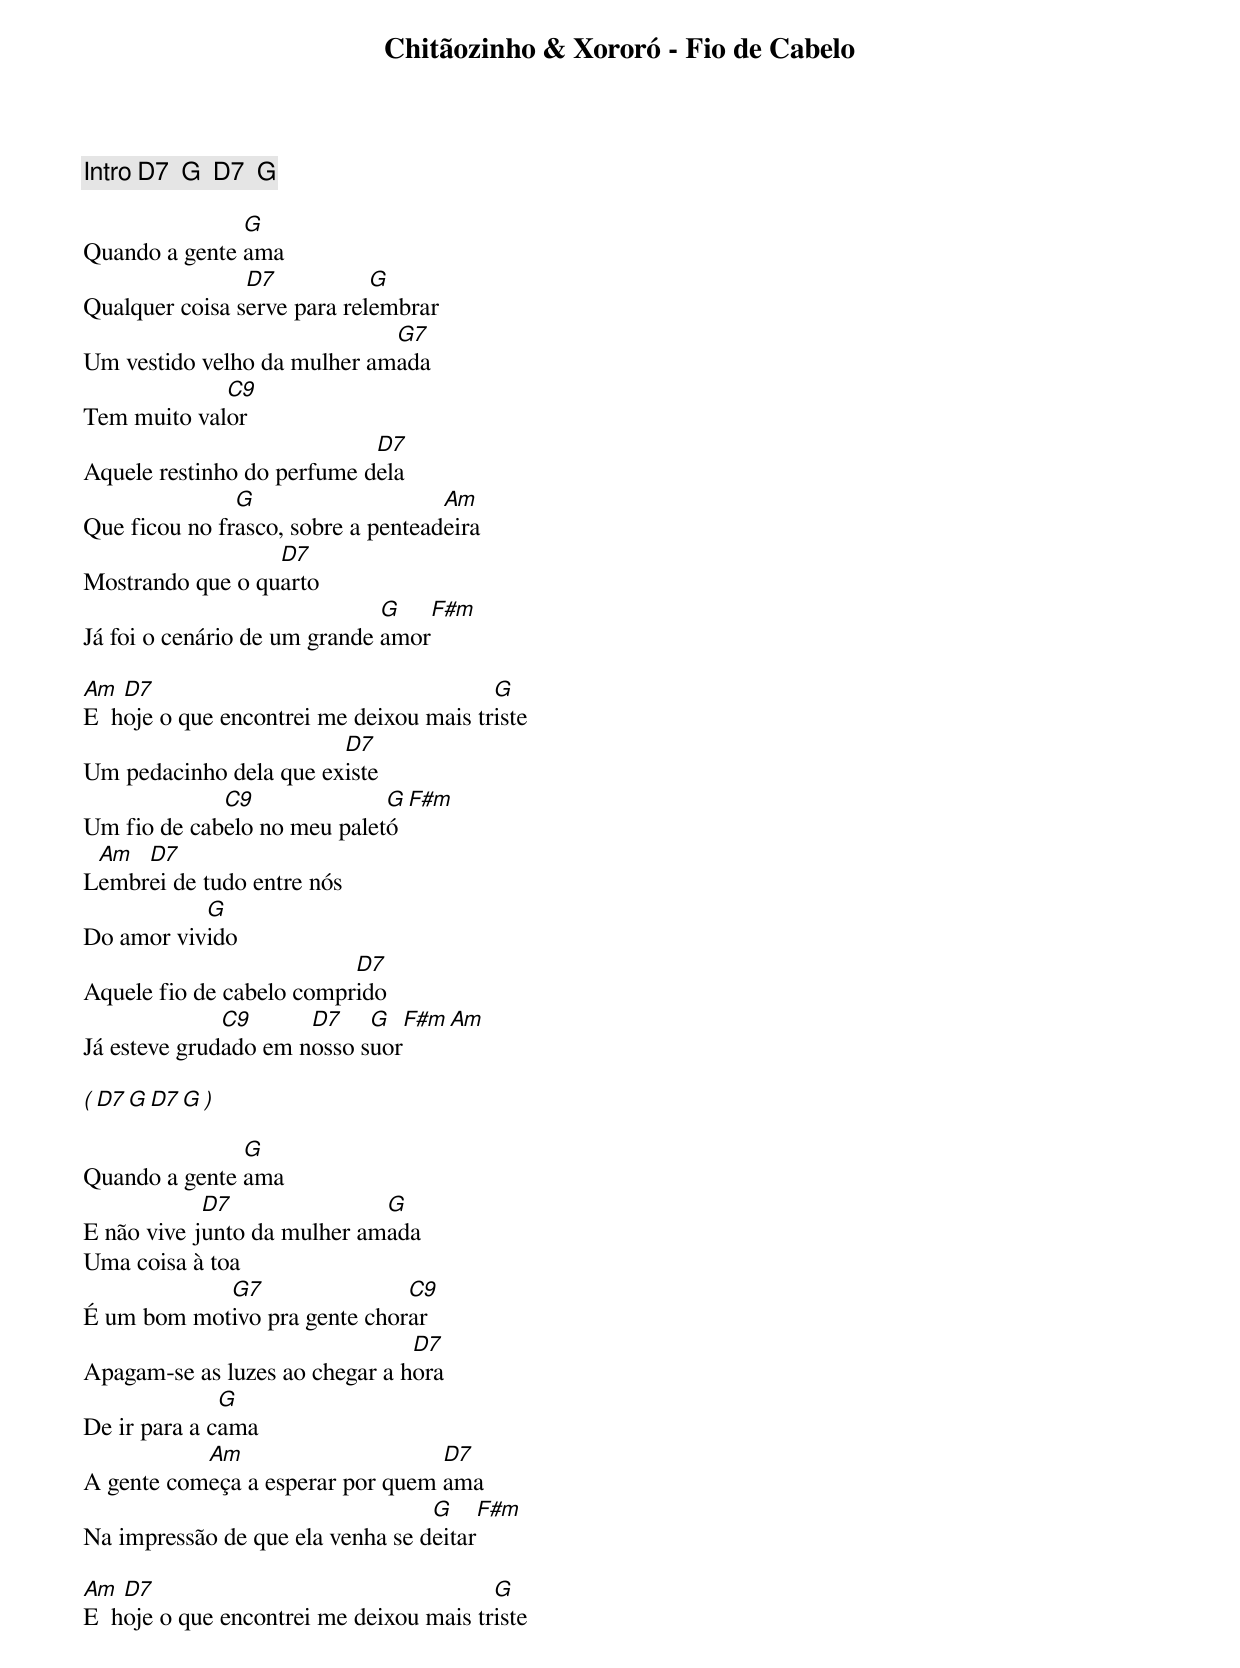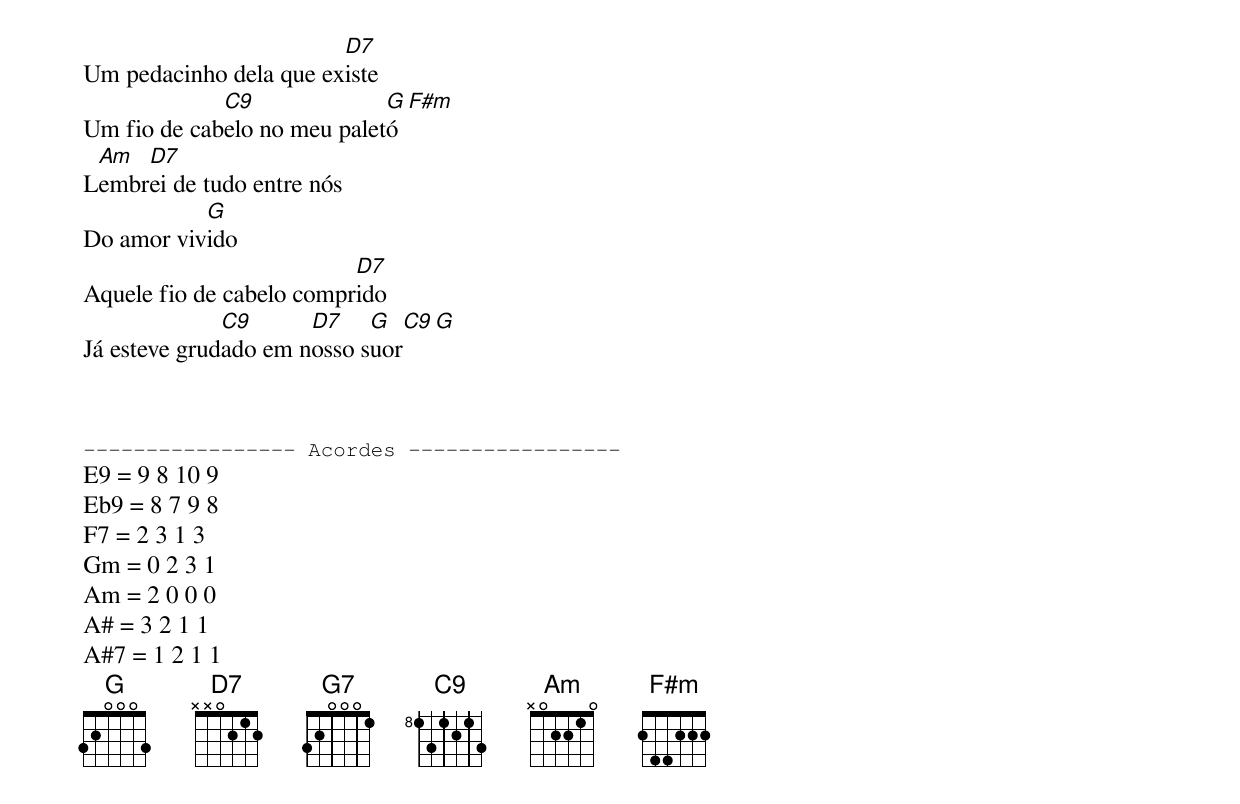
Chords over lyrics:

Chitãozinho & Xororó - Fio de Cabelo

[Intro] D7  G  D7  G

               G
Quando a gente ama
                D7           G
Qualquer coisa serve para relembrar
                             G7
Um vestido velho da mulher amada
             C9
Tem muito valor
                            D7
Aquele restinho do perfume dela
               G                    Am
Que ficou no frasco, sobre a penteadeira
                  D7
Mostrando que o quarto
                              G    F#m
Já foi o cenário de um grande amor

Am  D7                                   G
E  hoje o que encontrei me deixou mais triste
                        D7
Um pedacinho dela que existe
             C9              G  F#m
Um fio de cabelo no meu paletó
 Am  D7
Lembrei de tudo entre nós
           G
Do amor vivido
                          D7
Aquele fio de cabelo comprido
              C9      D7    G  F#m Am
Já esteve grudado em nosso suor

( D7  G  D7  G )

               G
Quando a gente ama
            D7               G
E não vive junto da mulher amada
Uma coisa à toa
            G7                C9
É um bom motivo pra gente chorar
                                D7
Apagam-se as luzes ao chegar a hora
              G
De ir para a cama
           Am                     D7
A gente começa a esperar por quem ama
                                  G      F#m
Na impressão de que ela venha se deitar

Am  D7                                   G
E  hoje o que encontrei me deixou mais triste
                        D7
Um pedacinho dela que existe
             C9              G  F#m
Um fio de cabelo no meu paletó
 Am  D7
Lembrei de tudo entre nós
           G
Do amor vivido
                          D7
Aquele fio de cabelo comprido
              C9      D7    G  C9   G
Já esteve grudado em nosso suor



----------------- Acordes -----------------
E9 = 9 8 10 9
Eb9 = 8 7 9 8
F7 = 2 3 1 3
Gm = 0 2 3 1
Am = 2 0 0 0
A# = 3 2 1 1
A#7 = 1 2 1 1
